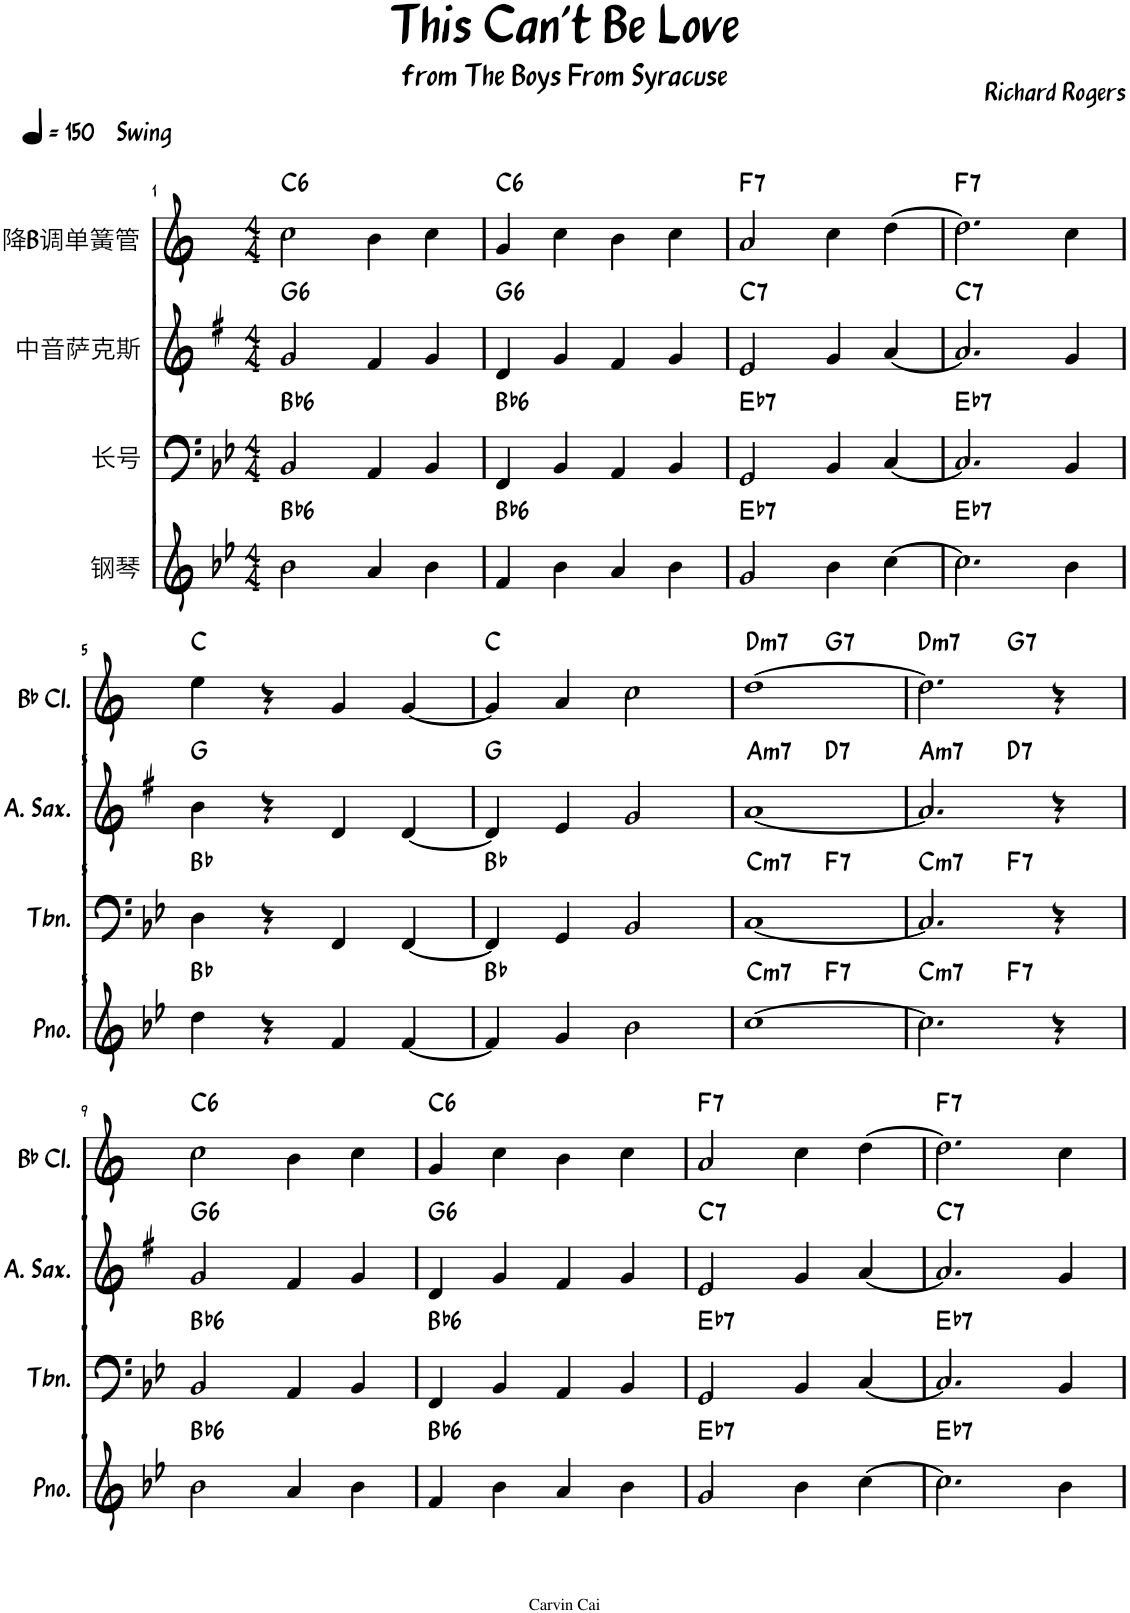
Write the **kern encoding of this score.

**kern	**harte	**kern	**harte	**kern	**harte	**kern	**harte
*part4	*part4	*part3	*part3	*part2	*part2	*part1	*part1
*staff4	*	*staff3	*	*staff2	*	*staff1	*
*I"钢琴	*	*I"长号	*	*I"中音萨克斯	*	*I"降B调单簧管	*
*clefG2	*	*clefF4	*	*clefG2	*	*clefG2	*
*	*	*	*	*Trd5c9	*	*Trd1c2	*
*k[b-e-]	*	*k[b-e-]	*	*k[f#]	*	*k[]	*
*M4/4	*	*M4/4	*	*M4/4	*	*M4/4	*
*MM150	*	*MM150	*	*MM150	*	*MM150	*
=1	=1	=1	=1	=1	=1	=1	=1
!	!LO:H:kt=6	!	!LO:H:kt=6	!	!LO:H:kt=6	!LO:TX:a:B:t=Swing	!LO:H:kt=6
2b-\	Bb:maj6	2BB-/	Bb:maj6	2g/	G:maj6	2cc\	C:maj6
4a/	.	4AA/	.	4f#/	.	4b\	.
4b-\	.	4BB-/	.	4g/	.	4cc\	.
=2	=2	=2	=2	=2	=2	=2	=2
!	!LO:H:kt=6	!	!LO:H:kt=6	!	!LO:H:kt=6	!	!LO:H:kt=6
4f/	Bb:maj6	4FF/	Bb:maj6	4d/	G:maj6	4g/	C:maj6
4b-\	.	4BB-/	.	4g/	.	4cc\	.
4a/	.	4AA/	.	4f#/	.	4b\	.
4b-\	.	4BB-/	.	4g/	.	4cc\	.
=3	=3	=3	=3	=3	=3	=3	=3
!	!LO:H:kt=7	!	!LO:H:kt=7	!	!LO:H:kt=7	!	!LO:H:kt=7
2g/	Eb:7	2GG/	Eb:7	2e/	C:7	2a/	F:7
4b-\	.	4BB-/	.	4g/	.	4cc\	.
[4cc\	.	[4C/	.	[4a/	.	[4dd\	.
=4	=4	=4	=4	=4	=4	=4	=4
!	!LO:H:kt=7	!	!LO:H:kt=7	!	!LO:H:kt=7	!	!LO:H:kt=7
2.cc\]	Eb:7	2.C/]	Eb:7	2.a/]	C:7	2.dd\]	F:7
4b-\	.	4BB-/	.	4g/	.	4cc\	.
!!LO:LB:g=z
=5	=5	=5	=5	=5	=5	=5	=5
4dd\	Bb:maj	4D\	Bb:maj	4b\	G:maj	4ee\	C:maj
4r	.	4r	.	4r	.	4r	.
4f/	.	4FF/	.	4d/	.	4g/	.
[4f/	.	[4FF/	.	[4d/	.	[4g/	.
=6	=6	=6	=6	=6	=6	=6	=6
4f/]	Bb:maj	4FF/]	Bb:maj	4d/]	G:maj	4g/]	C:maj
4g/	.	4GG/	.	4e/	.	4a/	.
2b-\	.	2BB-/	.	2g/	.	2cc\	.
=7	=7	=7	=7	=7	=7	=7	=7
!	!LO:H:kt=m7	!	!LO:H:kt=m7	!	!LO:H:kt=m7	!	!LO:H:kt=m7
*^	*	*^	*	*^	*	*^	*
[1cc	2ryy	C:min7	[1C	2ryy	C:min7	[1a	2ryy	A:min7	[1dd	2ryy	D:min7
!	!	!LO:H:kt=7	!	!	!LO:H:kt=7	!	!	!LO:H:kt=7	!	!	!LO:H:kt=7
.	2ryy	F:7	.	2ryy	F:7	.	2ryy	D:7	.	2ryy	G:7
=8	=8	=8	=8	=8	=8	=8	=8	=8	=8	=8	=8
!	!	!LO:H:kt=m7	!	!	!LO:H:kt=m7	!	!	!LO:H:kt=m7	!	!	!LO:H:kt=m7
2.cc\]	2ryy	C:min7	2.C/]	2ryy	C:min7	2.a/]	2ryy	A:min7	2.dd\]	2ryy	D:min7
!	!	!LO:H:kt=7	!	!	!LO:H:kt=7	!	!	!LO:H:kt=7	!	!	!LO:H:kt=7
.	2ryy	F:7	.	2ryy	F:7	.	2ryy	D:7	.	2ryy	G:7
4r	.	.	4r	.	.	4r	.	.	4r	.	.
!!LO:LB:g=z
=9	=9	=9	=9	=9	=9	=9	=9	=9	=9	=9	=9
!	!	!LO:H:kt=6	!	!	!LO:H:kt=6	!	!	!LO:H:kt=6	!	!	!LO:H:kt=6
*v	*v	*	*	*	*	*v	*v	*	*v	*v	*
*	*	*v	*v	*	*	*	*	*
2b-\	Bb:maj6	2BB-/	Bb:maj6	2g/	G:maj6	2cc\	C:maj6
4a/	.	4AA/	.	4f#/	.	4b\	.
4b-\	.	4BB-/	.	4g/	.	4cc\	.
=10	=10	=10	=10	=10	=10	=10	=10
!	!LO:H:kt=6	!	!LO:H:kt=6	!	!LO:H:kt=6	!	!LO:H:kt=6
4f/	Bb:maj6	4FF/	Bb:maj6	4d/	G:maj6	4g/	C:maj6
4b-\	.	4BB-/	.	4g/	.	4cc\	.
4a/	.	4AA/	.	4f#/	.	4b\	.
4b-\	.	4BB-/	.	4g/	.	4cc\	.
=11	=11	=11	=11	=11	=11	=11	=11
!	!LO:H:kt=7	!	!LO:H:kt=7	!	!LO:H:kt=7	!	!LO:H:kt=7
2g/	Eb:7	2GG/	Eb:7	2e/	C:7	2a/	F:7
4b-\	.	4BB-/	.	4g/	.	4cc\	.
[4cc\	.	[4C/	.	[4a/	.	[4dd\	.
=12	=12	=12	=12	=12	=12	=12	=12
!	!LO:H:kt=7	!	!LO:H:kt=7	!	!LO:H:kt=7	!	!LO:H:kt=7
2.cc\]	Eb:7	2.C/]	Eb:7	2.a/]	C:7	2.dd\]	F:7
4b-\	.	4BB-/	.	4g/	.	4cc\	.
=	=	=	=	=	=	=	=
*-	*-	*-	*-	*-	*-	*-	*-
